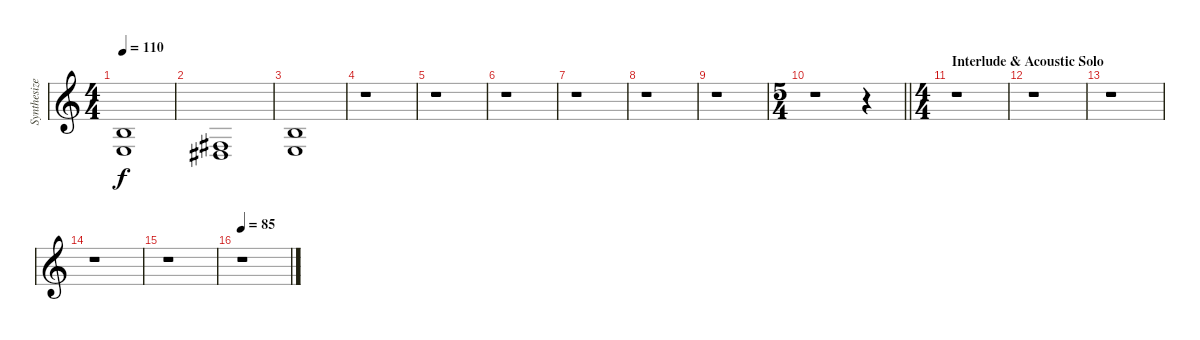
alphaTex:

\track ("Synthesizer" "Synthesize") {instrument stringensemble1}
\staff {score}
\tuning (E4 B3 G3 D3 A2 E2 B1) {hide}
\ts (4 4)
\tempo 110
\clef g2
\ks c
(0.2 2.4).1{dy f} |
(1.4 9.5).1 |
(0.2 2.4).1 |
r.1 |
r.1 |
r.1 |
r.1 |
r.1 |
r.1 |
\ts (5 4)
\barLineRight lightlight
r.1 r.4 |
\ts (4 4)
\section ("" "Interlude & Acoustic Solo")
r.1 |
r.1 |
r.1 |
r.1 |
r.1 |
\tempo 85
r.1
